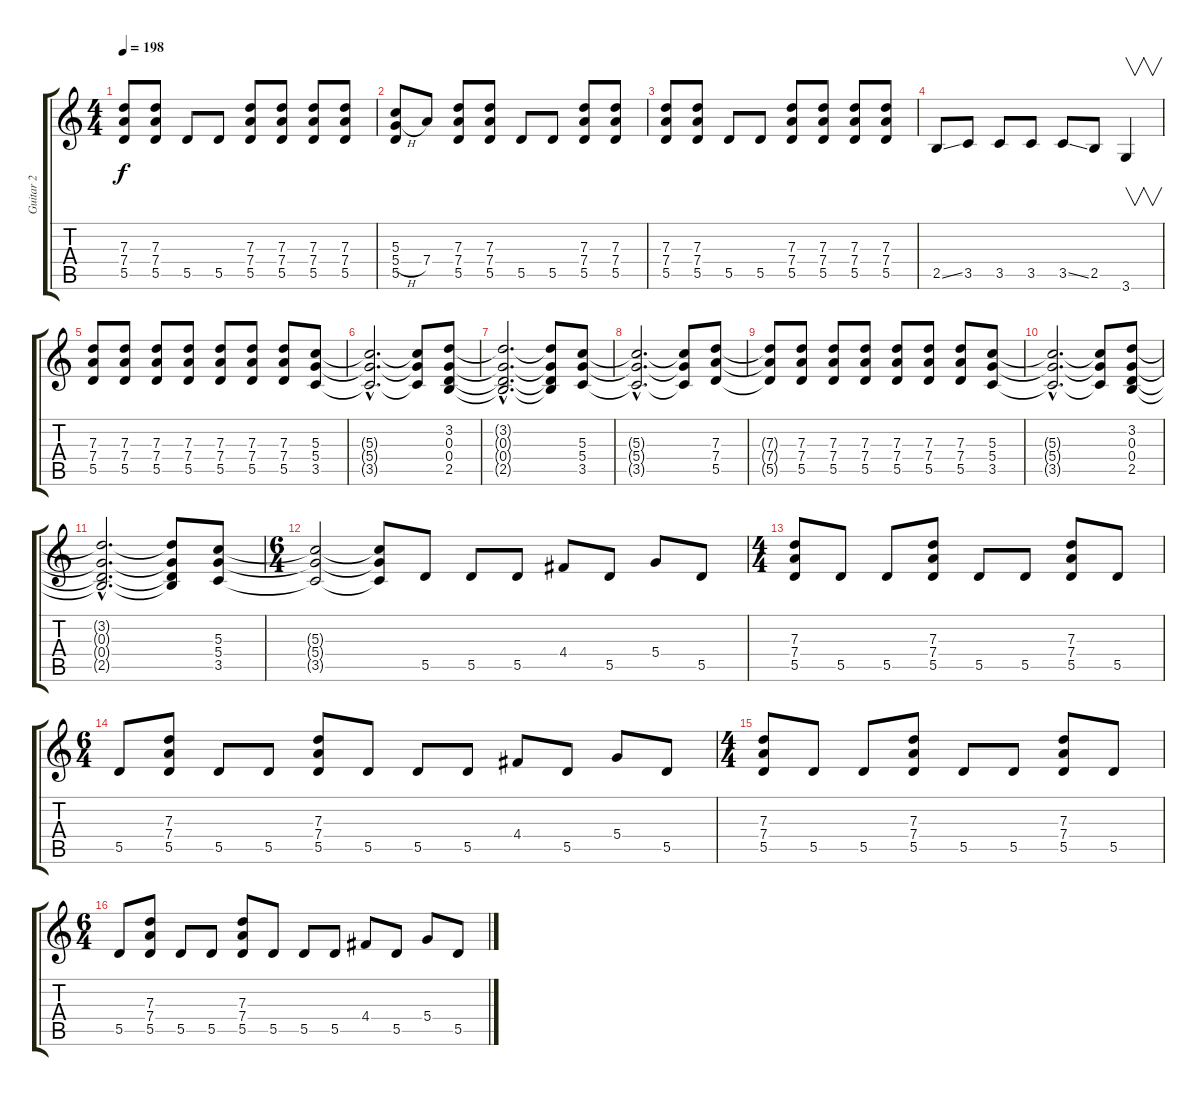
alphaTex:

\track ("Guitar 2" "Guitar 2") {instrument overdrivenguitar}
\staff {score tabs}
\tuning (E4 B3 G3 D3 A2 E2) {hide}
\ts (4 4)
\tempo 198
\clef g2
\ks c
(7.3 7.4 5.5).8{dy f} (7.3 7.4 5.5).8 5.5.8 5.5.8 (7.3 7.4 5.5).8 (7.3 7.4 5.5).8 (7.3 7.4 5.5).8 (7.3 7.4 5.5).8 |
(5.3 5.4{h} 5.5).8 7.4.8 (7.3 7.4 5.5).8 (7.3 7.4 5.5).8 5.5.8 5.5.8 (7.3 7.4 5.5).8 (7.3 7.4 5.5).8 |
(7.3 7.4 5.5).8 (7.3 7.4 5.5).8 5.5.8 5.5.8 (7.3 7.4 5.5).8 (7.3 7.4 5.5).8 (7.3 7.4 5.5).8 (7.3 7.4 5.5).8 |
2.5{ss}.8 3.5.8 3.5.8 3.5.8 3.5{ss}.8 2.5.8 3.6.4{v} |
(7.3 7.4 5.5).8 (7.3 7.4 5.5).8 (7.3 7.4 5.5).8 (7.3 7.4 5.5).8 (7.3 7.4 5.5).8 (7.3 7.4 5.5).8 (7.3 7.4 5.5).8 (5.3 5.4 3.5).8 |
(5.3{hac t} 5.4{hac t} 3.5{hac t}).2{d} (5.3{t} 5.4{t} 3.5{t}).8 (3.2 0.3 0.4 2.5).8 |
(3.2{hac t} 0.3{hac t} 0.4{hac t} 2.5{hac t}).2{d} (3.2{t} 0.3{t} 0.4{t} 2.5{t}).8 (5.3 5.4 3.5).8 |
(5.3{hac t} 5.4{hac t} 3.5{hac t}).2{d} (5.3{t} 5.4{t} 3.5{t}).8 (7.3 7.4 5.5).8 |
(7.3{t} 7.4{t} 5.5{t}).8 (7.3 7.4 5.5).8 (7.3 7.4 5.5).8 (7.3 7.4 5.5).8 (7.3 7.4 5.5).8 (7.3 7.4 5.5).8 (7.3 7.4 5.5).8 (5.3 5.4 3.5).8 |
(5.3{hac t} 5.4{hac t} 3.5{hac t}).2{d} (5.3{t} 5.4{t} 3.5{t}).8 (3.2 0.3 0.4 2.5).8 |
(3.2{hac t} 0.3{hac t} 0.4{hac t} 2.5{hac t}).2{d} (3.2{t} 0.3{t} 0.4{t} 2.5{t}).8 (5.3 5.4 3.5).8 |
\ts (6 4)
(5.3{t} 5.4{t} 3.5{t}).2 (5.3{t} 5.4{t} 3.5{t}).8 5.5.8 5.5.8 5.5.8 4.4.8 5.5.8 5.4.8 5.5.8 |
\ts (4 4)
(7.3 7.4 5.5).8 5.5.8 5.5.8 (7.3 7.4 5.5).8 5.5.8 5.5.8 (7.3 7.4 5.5).8 5.5.8 |
\ts (6 4)
5.5.8 (7.3 7.4 5.5).8 5.5.8 5.5.8 (7.3 7.4 5.5).8 5.5.8 5.5.8 5.5.8 4.4.8 5.5.8 5.4.8 5.5.8 |
\ts (4 4)
(7.3 7.4 5.5).8 5.5.8 5.5.8 (7.3 7.4 5.5).8 5.5.8 5.5.8 (7.3 7.4 5.5).8 5.5.8 |
\ts (6 4)
5.5.8 (7.3 7.4 5.5).8 5.5.8 5.5.8 (7.3 7.4 5.5).8 5.5.8 5.5.8 5.5.8 4.4.8 5.5.8 5.4.8 5.5.8
